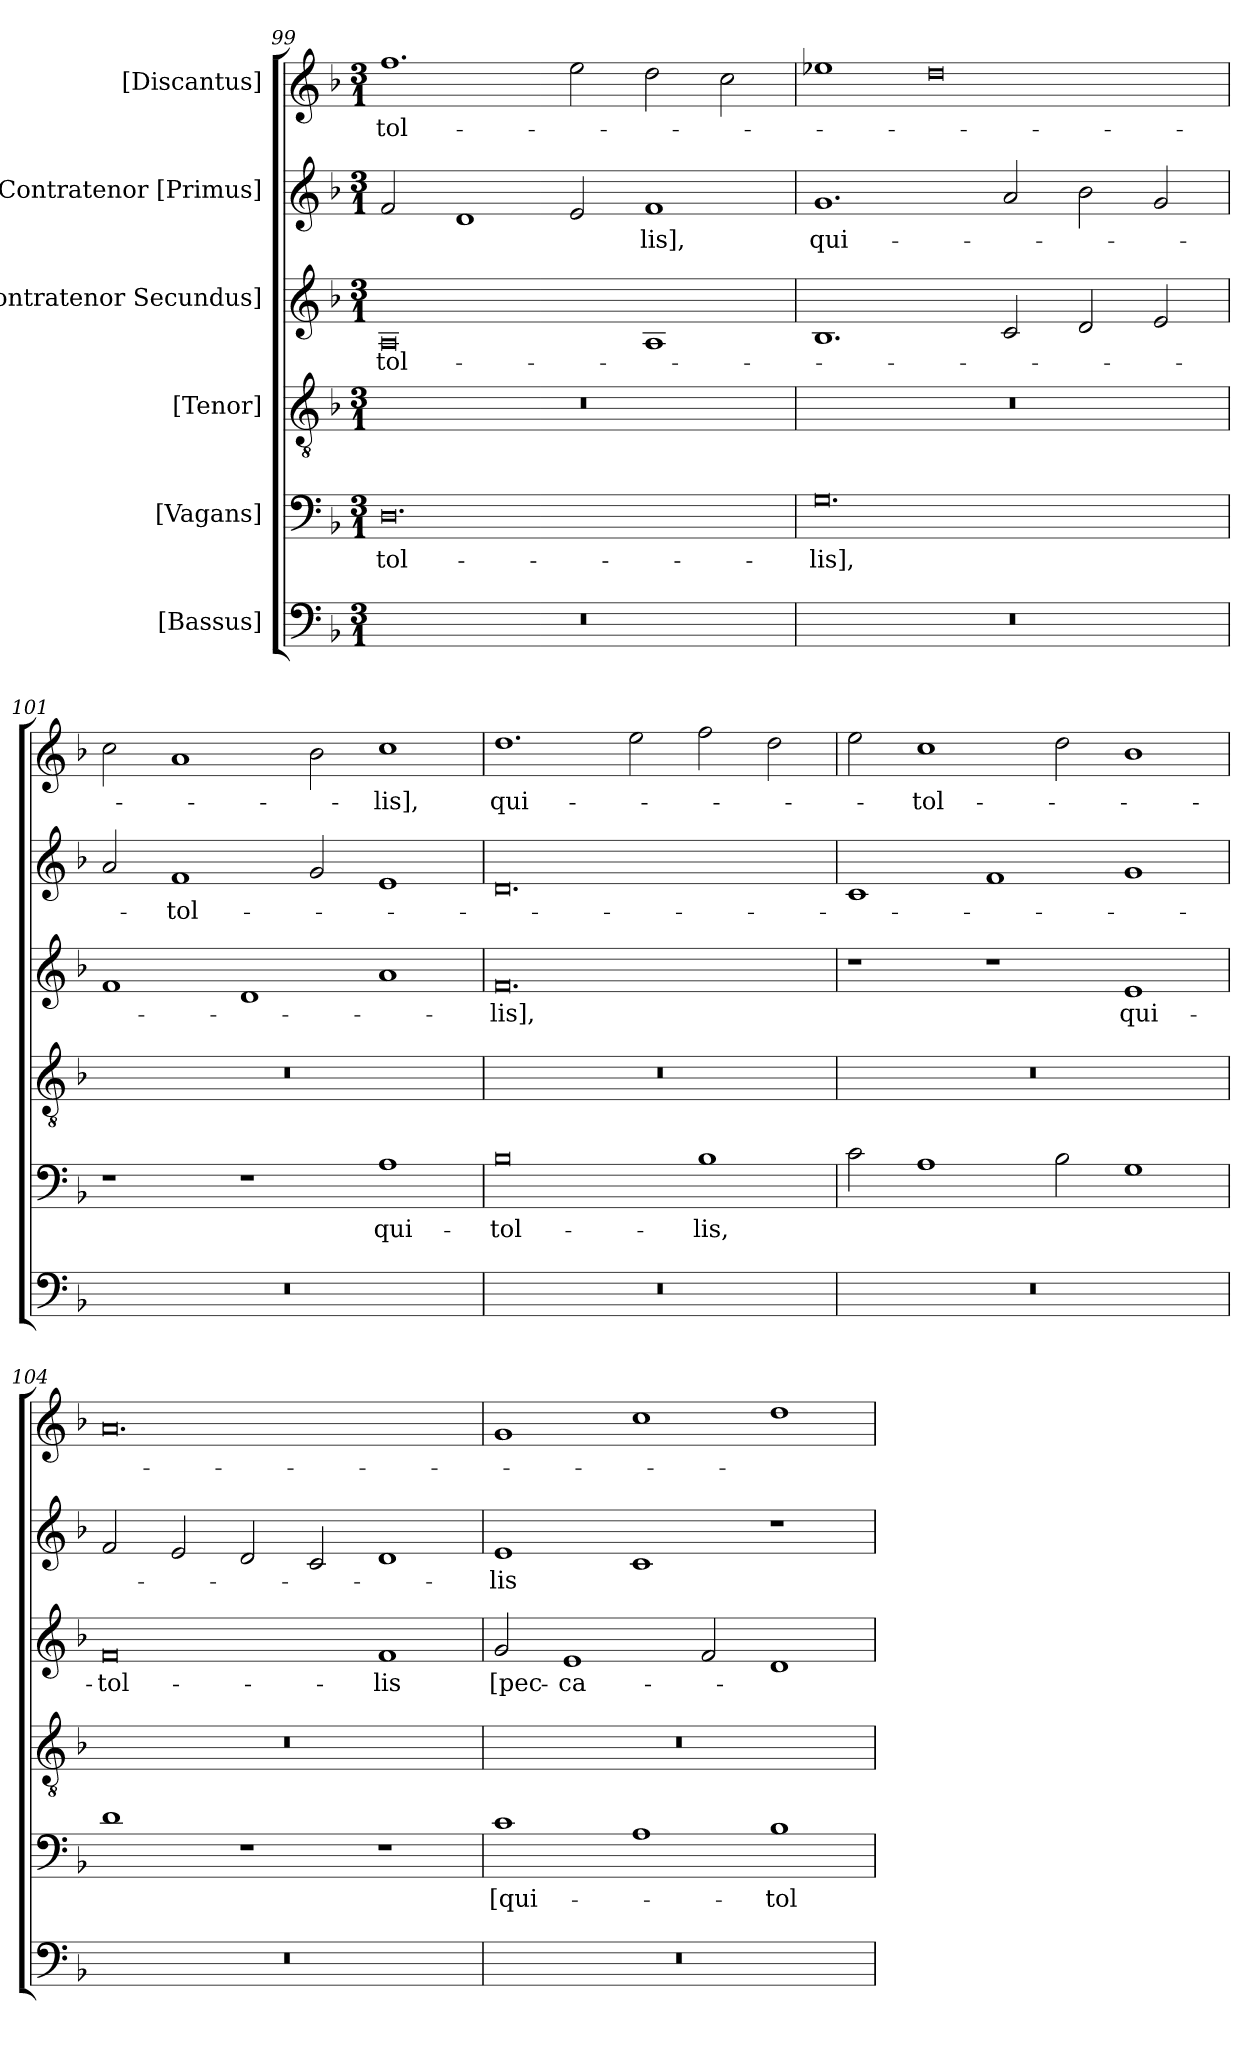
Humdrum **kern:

**kern	**kern	**text	**kern	**kern	**text	**kern	**text	**kern	**text
*part6	*part5	*part5	*part4	*part3	*part3	*part2	*part2	*part1	*part1
*staff6	*staff5	*staff5	*staff4	*staff3	*staff3	*staff2	*staff2	*staff1	*staff1
*I"[Bassus]	*I"[Vagans]	*	*I"[Tenor]	*I"[Contratenor Secundus]	*	*I"Contratenor [Primus]	*	*I"[Discantus]	*
*clefF4	*clefF4	*	*clefGv2	*clefG2	*	*clefG2	*	*clefG2	*
*k[b-]	*k[b-]	*	*k[b-]	*k[b-]	*	*k[b-]	*	*k[b-]	*
*M3/1	*M3/1	*	*M3/1	*M3/1	*	*M3/1	*	*M3/1	*
=99	=99	=99	=99	=99	=99	=99	=99	=99	=99
!LO:N:vis=0	!	!	!LO:N:vis=0	!	!	!	!	!	!
0.r	0.D\	tol-	0.r	0A/	tol-	2f/	.	1.ff\	tol-
.	.	.	.	.	.	1d/	.	.	.
.	.	.	.	.	.	2e/	.	2ee\	.
.	.	.	.	1A/	.	1f/	-lis],	2dd\	.
.	.	.	.	.	.	.	.	2cc\	.
=100	=100	=100	=100	=100	=100	=100	=100	=100	=100
!LO:N:vis=0	!	!	!LO:N:vis=0	!	!	!	!	!	!
0.r	0.G\	-lis],	0.r	1.B-/	.	1.g/	qui-	1ee-X\	.
.	.	.	.	.	.	.	.	0dd\	.
.	.	.	.	2c/	.	2a/	.	.	.
.	.	.	.	2d/	.	2b-\	.	.	.
.	.	.	.	2e/	.	2g/	.	.	.
=101	=101	=101	=101	=101	=101	=101	=101	=101	=101
!LO:N:vis=0	!	!	!LO:N:vis=0	!	!	!	!	!	!
0.r	1r	.	0.r	1f/	.	2a/	.	2cc\	.
.	.	.	.	.	.	1f/	tol-	1a/	.
.	1r	.	.	1d/	.	.	.	.	.
.	.	.	.	.	.	2g/	.	2b-\	.
.	1A\	qui-	.	1a/	.	1e/	.	1cc\	-lis],
=102	=102	=102	=102	=102	=102	=102	=102	=102	=102
!LO:N:vis=0	!	!	!LO:N:vis=0	!	!	!	!	!	!
0.r	0B-\	tol-	0.r	0.f/	-lis],	0.d/	.	1.dd\	qui-
.	.	.	.	.	.	.	.	2ee\	.
.	1B-\	-lis,	.	.	.	.	.	2ff\	.
.	.	.	.	.	.	.	.	2dd\	.
=103	=103	=103	=103	=103	=103	=103	=103	=103	=103
!LO:N:vis=0	!	!	!LO:N:vis=0	!	!	!	!	!	!
0.r	2c\	.	0.r	1r	.	1c/	.	2ee\	.
.	1A\	.	.	.	.	.	.	1cc\	tol-
.	.	.	.	1r	.	1f/	.	.	.
.	2B-\	.	.	.	.	.	.	2dd\	.
.	1G\	.	.	1e/	qui-	1g/	.	1b-\	.
=104	=104	=104	=104	=104	=104	=104	=104	=104	=104
!LO:N:vis=0	!	!	!LO:N:vis=0	!	!	!	!	!	!
0.r	1d\	.	0.r	0f/	tol-	2f/	.	0.a/	.
.	.	.	.	.	.	2e/	.	.	.
.	1r	.	.	.	.	2d/	.	.	.
.	.	.	.	.	.	2c/	.	.	.
.	1r	.	.	1f/	-lis	1d/	.	.	.
=105	=105	=105	=105	=105	=105	=105	=105	=105	=105
!LO:N:vis=0	!	!	!LO:N:vis=0	!	!	!	!	!	!
0.r	1c\	[qui-	0.r	2g/	[pec-	1e/	-lis	1g/	.
.	.	.	.	1e/	-ca-	.	.	.	.
.	1A\	.	.	.	.	1c/	.	1cc\	.
.	.	.	.	2f/	.	.	.	.	.
.	1B-\	-tol-	.	1d/	.	1r	.	1dd\	.
=	=	=	=	=	=	=	=	=	=
*-	*-	*-	*-	*-	*-	*-	*-	*-	*-
